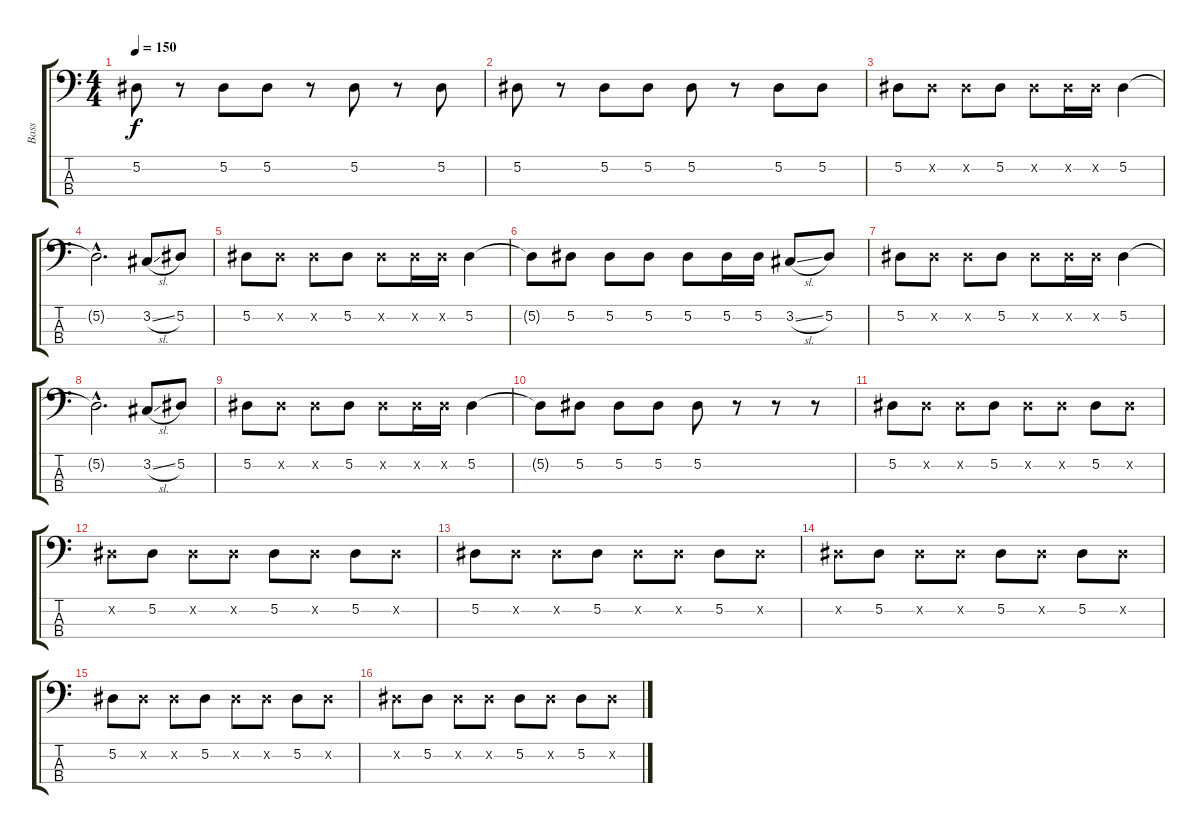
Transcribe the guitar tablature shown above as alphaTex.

\track ("Bass" "Bass") {instrument electricbassfinger}
\staff {score tabs}
\tuning (Eb2 Bb1 F1 C1) {hide}
\ts (4 4)
\tempo 150
\clef f4
\ks c
5.2.8{dy f} r.8 5.2.8 5.2.8 r.8 5.2.8 r.8 5.2.8 |
5.2.8 r.8 5.2.8 5.2.8 5.2.8 r.8 5.2.8 5.2.8 |
5.2.8 5.2{x}.8 5.2{x}.8 5.2.8 5.2{x}.8 5.2{x}.16 5.2{x}.16 5.2.4 |
5.2{hac t}.2{d} 3.2{sl}.8 5.2.8 |
5.2.8 5.2{x}.8 5.2{x}.8 5.2.8 5.2{x}.8 5.2{x}.16 5.2{x}.16 5.2.4 |
5.2{t}.8 5.2.8 5.2.8 5.2.8 5.2.8 5.2.16 5.2.16 3.2{sl}.8 5.2.8 |
5.2.8 5.2{x}.8 5.2{x}.8 5.2.8 5.2{x}.8 5.2{x}.16 5.2{x}.16 5.2.4 |
5.2{hac t}.2{d} 3.2{sl}.8 5.2.8 |
5.2.8 5.2{x}.8 5.2{x}.8 5.2.8 5.2{x}.8 5.2{x}.16 5.2{x}.16 5.2.4 |
5.2{t}.8 5.2.8 5.2.8 5.2.8 5.2.8 r.8 r.8 r.8 |
5.2.8 5.2{x}.8 5.2{x}.8 5.2.8 5.2{x}.8 5.2{x}.8 5.2.8 5.2{x}.8 |
5.2{x}.8 5.2.8 5.2{x}.8 5.2{x}.8 5.2.8 5.2{x}.8 5.2.8 5.2{x}.8 |
5.2.8 5.2{x}.8 5.2{x}.8 5.2.8 5.2{x}.8 5.2{x}.8 5.2.8 5.2{x}.8 |
5.2{x}.8 5.2.8 5.2{x}.8 5.2{x}.8 5.2.8 5.2{x}.8 5.2.8 5.2{x}.8 |
5.2.8 5.2{x}.8 5.2{x}.8 5.2.8 5.2{x}.8 5.2{x}.8 5.2.8 5.2{x}.8 |
5.2{x}.8 5.2.8 5.2{x}.8 5.2{x}.8 5.2.8 5.2{x}.8 5.2.8 5.2{x}.8
